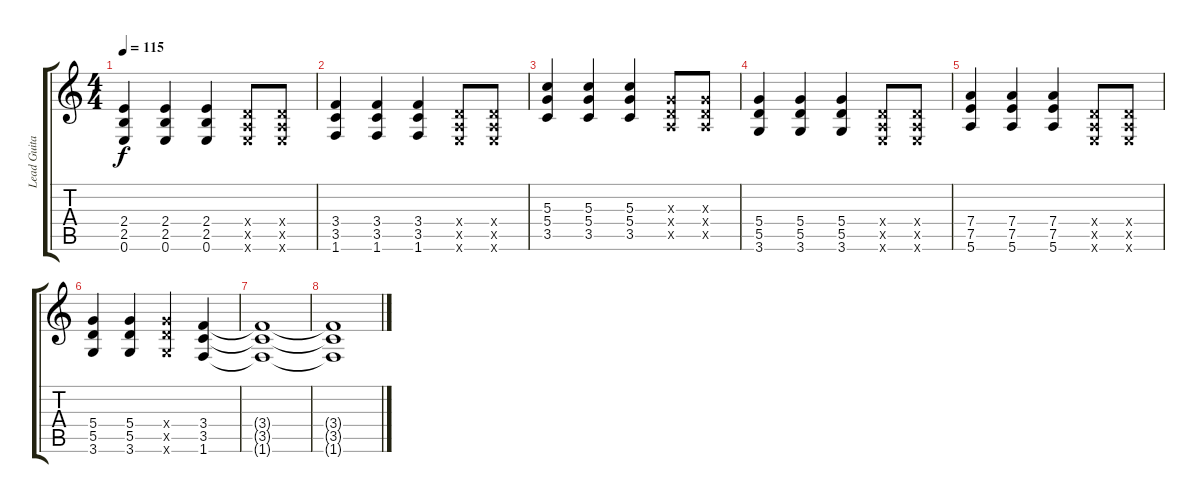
\track ("Lead Guitar" "Lead Guita") {instrument overdrivenguitar}
\staff {score tabs}
\tuning (E4 B3 G3 D3 A2 E2) {hide}
\ts (4 4)
\tempo 115
\clef g2
\ks c
(2.4 2.5 0.6).4{dy f} (2.4 2.5 0.6).4 (2.4 2.5 0.6).4 (0.4{x} 0.5{x} 0.6{x}).8 (0.4{x} 0.5{x} 0.6{x}).8 |
(3.4 3.5 1.6).4 (3.4 3.5 1.6).4 (3.4 3.5 1.6).4 (0.4{x} 0.5{x} 0.6{x}).8 (0.4{x} 0.5{x} 0.6{x}).8 |
(5.3 5.4 3.5).4 (5.3 5.4 3.5).4 (5.3 5.4 3.5).4 (0.3{x} 0.4{x} 0.5{x}).8 (0.3{x} 0.4{x} 0.5{x}).8 |
(5.4 5.5 3.6).4 (5.4 5.5 3.6).4 (5.4 5.5 3.6).4 (0.4{x} 0.5{x} 0.6{x}).8 (0.4{x} 0.5{x} 0.6{x}).8 |
(7.4 7.5 5.6).4 (7.4 7.5 5.6).4 (7.4 7.5 5.6).4 (0.4{x} 0.5{x} 0.6{x}).8 (0.4{x} 0.5{x} 0.6{x}).8 |
(5.4 5.5 3.6).4 (5.4 5.5 3.6).4 (5.4{x} 5.5{x} 3.6{x}).4 (3.4 3.5 1.6).4 |
(3.4{t} 3.5{t} 1.6{t}).1{volume 0} |
(3.4{t} 3.5{t} 1.6{t}).1
